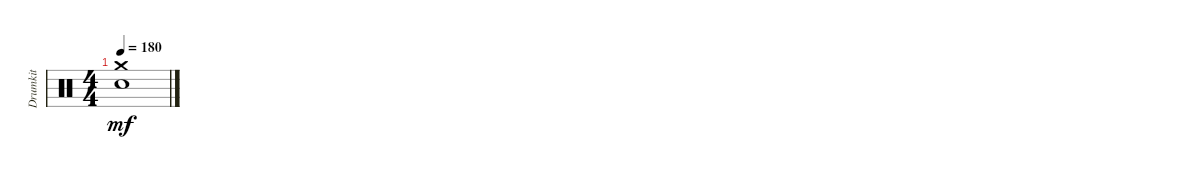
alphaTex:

\track ("Drumkit" "Drumkit") {instrument percussion}
\staff {score}
\articulation defaults
\ts (4 4)
\tempo 180
\clef neutral
\ks c
("Snare (hit) 2" "Crash medium (hit)").1{dy mf}
